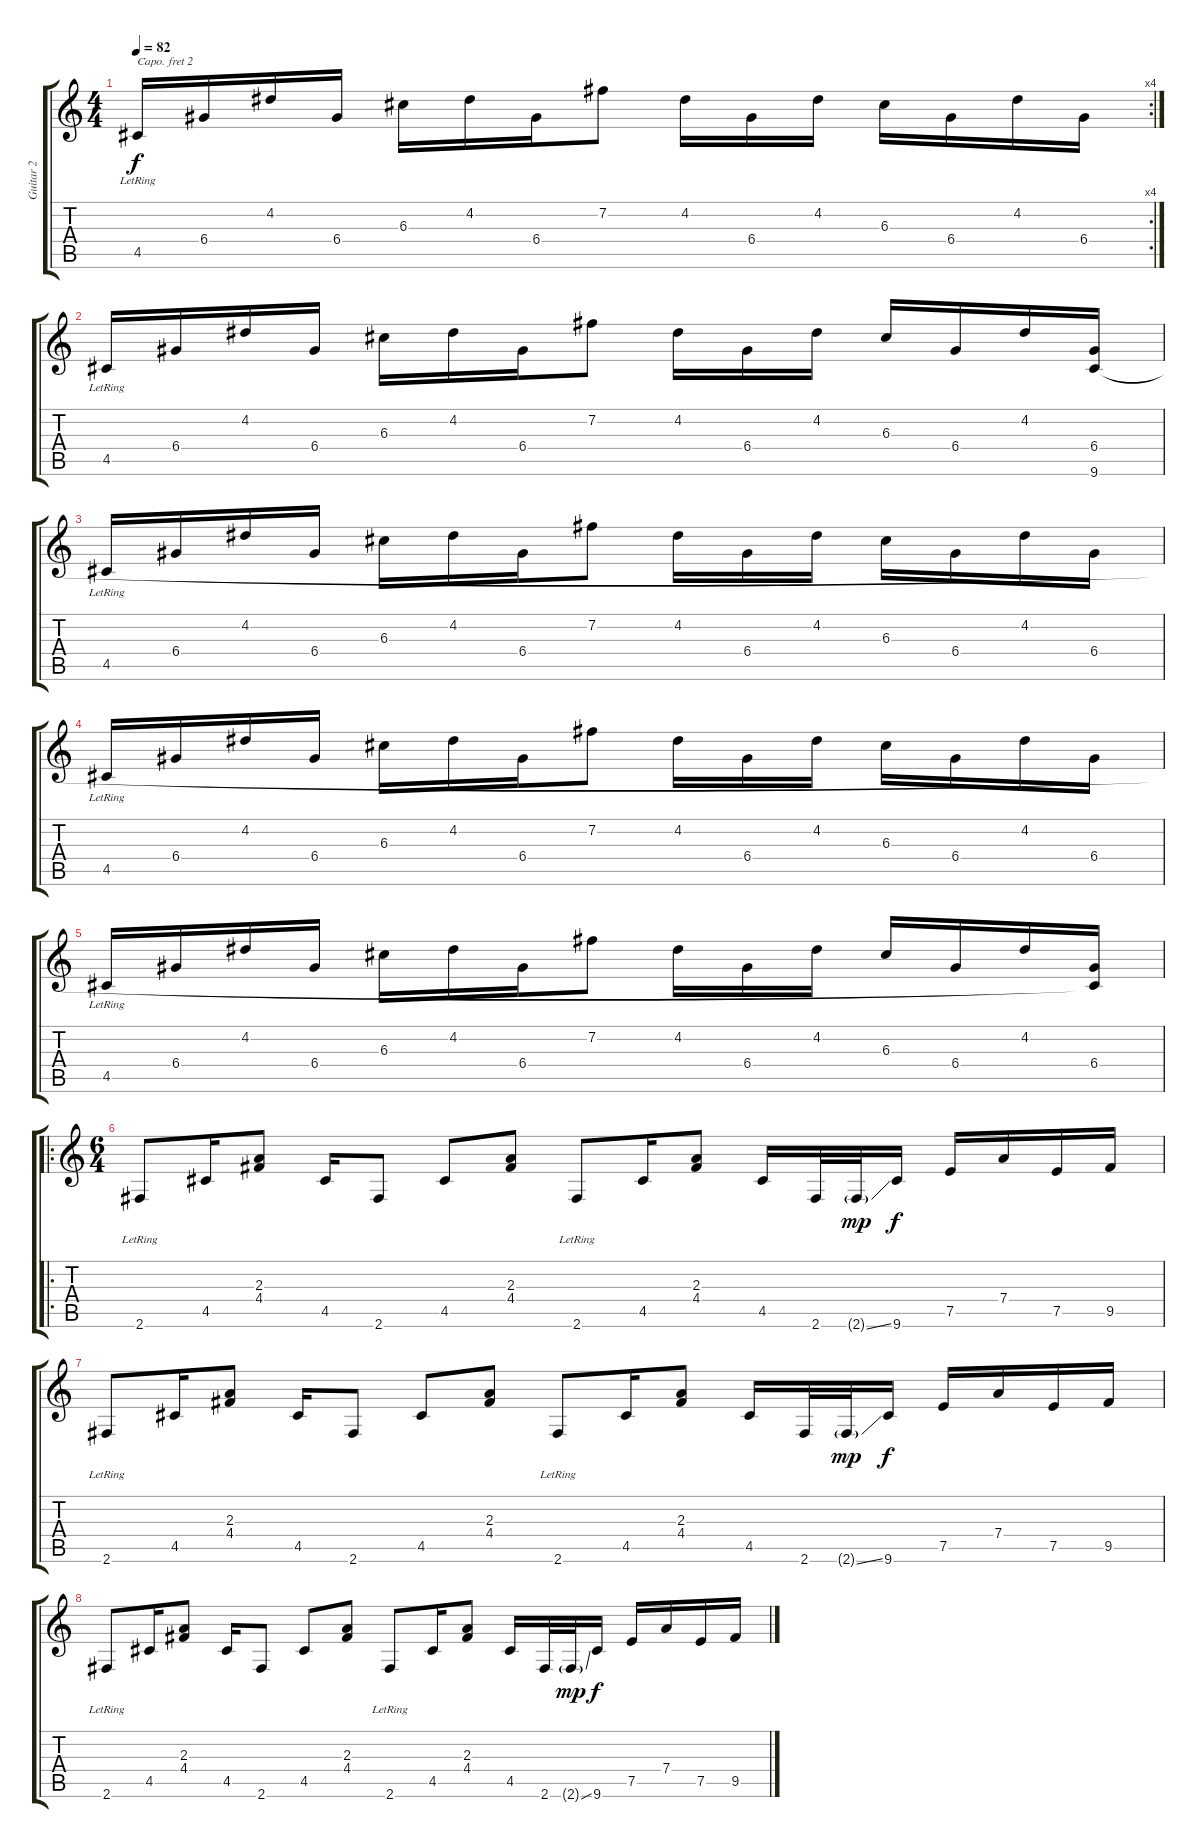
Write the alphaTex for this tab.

\track ("Guitar 2" "Guitar 2") {instrument electricguitarjazz}
\staff {score tabs}
\capo 2
\tuning (D4 A3 F3 C3 G2 D2) {hide}
\rc 4
\ts (4 4)
\tempo 82
\clef g2
\ks c
4.5{lr}.16{dy f} 6.4.16 4.2.16 6.4.16 6.3.16 4.2.16 6.4.16 7.2.8 4.2.16 6.4.16 4.2.16 6.3.16 6.4.16 4.2.16 6.4.16 |
4.5{lr}.16 6.4.16 4.2.16 6.4.16 6.3.16 4.2.16 6.4.16 7.2.8 4.2.16 6.4.16 4.2.16 6.3.16 6.4.16 4.2.16 (6.4 9.6{t}).16 |
4.5{lr}.16 6.4.16 4.2.16 6.4.16 6.3.16 4.2.16 6.4.16 7.2.8 4.2.16 6.4.16 4.2.16 6.3.16 6.4.16 4.2.16 6.4.16 |
4.5{lr}.16 6.4.16 4.2.16 6.4.16 6.3.16 4.2.16 6.4.16 7.2.8 4.2.16 6.4.16 4.2.16 6.3.16 6.4.16 4.2.16 6.4.16 |
4.5{lr}.16 6.4.16 4.2.16 6.4.16 6.3.16 4.2.16 6.4.16 7.2.8 4.2.16 6.4.16 4.2.16 6.3.16 6.4.16 4.2.16 (6.4 9.6{t}).16 |
\ro
\ts (6 4)
2.6{lr}.8 4.5.16 (2.3 4.4).8 4.5.16 2.6.8 4.5.8 (2.3 4.4).8 2.6{lr}.8 4.5.16 (2.3 4.4).8 4.5.16 2.6.32 2.6{ss g}.32{dy mp} 9.6.16{dy f} 7.5.16 7.4.16 7.5.16 9.5.16 |
2.6{lr}.8 4.5.16 (2.3 4.4).8 4.5.16 2.6.8 4.5.8 (2.3 4.4).8 2.6{lr}.8 4.5.16 (2.3 4.4).8 4.5.16 2.6.32 2.6{ss g}.32{dy mp} 9.6.16{dy f} 7.5.16 7.4.16 7.5.16 9.5.16 |
2.6{lr}.8 4.5.16 (2.3 4.4).8 4.5.16 2.6.8 4.5.8 (2.3 4.4).8 2.6{lr}.8 4.5.16 (2.3 4.4).8 4.5.16 2.6.32 2.6{ss g}.32{dy mp} 9.6.16{dy f} 7.5.16 7.4.16 7.5.16 9.5.16
